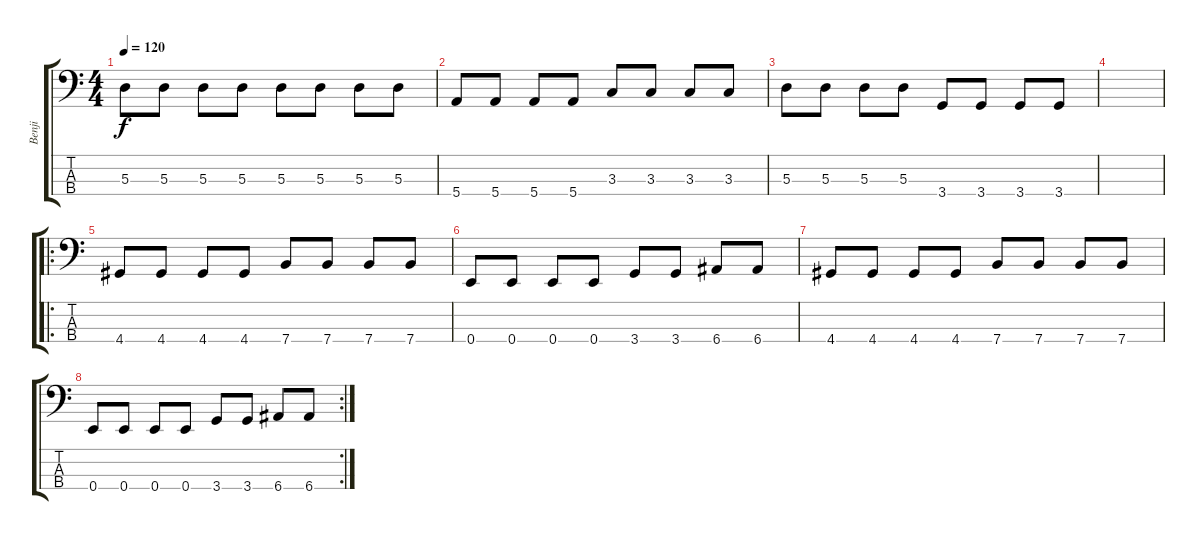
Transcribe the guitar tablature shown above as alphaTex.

\track ("Benji" "Benji") {instrument acousticbass}
\staff {score tabs}
\tuning (G2 D2 A1 E1) {hide}
\ts (4 4)
\tempo 120
\clef f4
\ks c
5.3.8{dy f} 5.3.8 5.3.8 5.3.8 5.3.8 5.3.8 5.3.8 5.3.8 |
5.4.8 5.4.8 5.4.8 5.4.8 3.3.8 3.3.8 3.3.8 3.3.8 |
5.3.8 5.3.8 5.3.8 5.3.8 3.4.8 3.4.8 3.4.8 3.4.8 |
|
\ro
4.4.8 4.4.8 4.4.8 4.4.8 7.4.8 7.4.8 7.4.8 7.4.8 |
0.4.8 0.4.8 0.4.8 0.4.8 3.4.8 3.4.8 6.4.8 6.4.8 |
4.4.8 4.4.8 4.4.8 4.4.8 7.4.8 7.4.8 7.4.8 7.4.8 |
\rc 2
0.4.8 0.4.8 0.4.8 0.4.8 3.4.8 3.4.8 6.4.8 6.4.8
